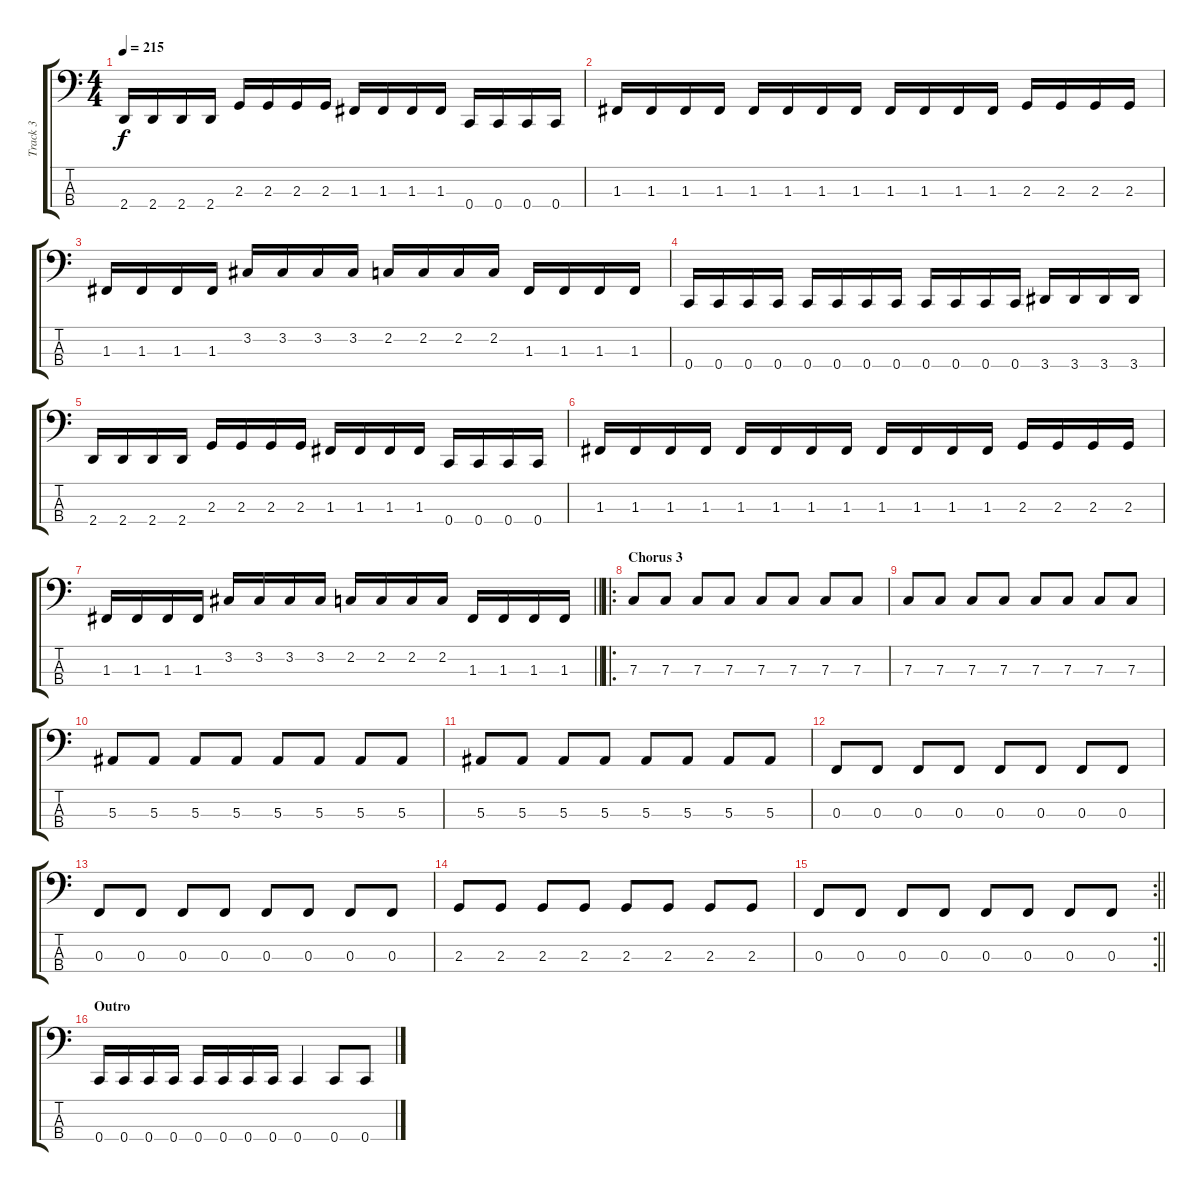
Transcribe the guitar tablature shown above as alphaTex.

\track ("Track 3" "Track 3") {instrument electricbasspick}
\staff {score tabs}
\tuning (Eb2 Bb1 F1 C1) {hide}
\ts (4 4)
\tempo 215
\clef f4
\ks c
2.4.16{dy f} 2.4.16 2.4.16 2.4.16 2.3.16 2.3.16 2.3.16 2.3.16 1.3.16 1.3.16 1.3.16 1.3.16 0.4.16 0.4.16 0.4.16 0.4.16 |
1.3.16 1.3.16 1.3.16 1.3.16 1.3.16 1.3.16 1.3.16 1.3.16 1.3.16 1.3.16 1.3.16 1.3.16 2.3.16 2.3.16 2.3.16 2.3.16 |
1.3.16 1.3.16 1.3.16 1.3.16 3.2.16 3.2.16 3.2.16 3.2.16 2.2.16 2.2.16 2.2.16 2.2.16 1.3.16 1.3.16 1.3.16 1.3.16 |
0.4.16 0.4.16 0.4.16 0.4.16 0.4.16 0.4.16 0.4.16 0.4.16 0.4.16 0.4.16 0.4.16 0.4.16 3.4.16 3.4.16 3.4.16 3.4.16 |
2.4.16 2.4.16 2.4.16 2.4.16 2.3.16 2.3.16 2.3.16 2.3.16 1.3.16 1.3.16 1.3.16 1.3.16 0.4.16 0.4.16 0.4.16 0.4.16 |
1.3.16 1.3.16 1.3.16 1.3.16 1.3.16 1.3.16 1.3.16 1.3.16 1.3.16 1.3.16 1.3.16 1.3.16 2.3.16 2.3.16 2.3.16 2.3.16 |
\barLineRight lightlight
1.3.16 1.3.16 1.3.16 1.3.16 3.2.16 3.2.16 3.2.16 3.2.16 2.2.16 2.2.16 2.2.16 2.2.16 1.3.16 1.3.16 1.3.16 1.3.16 |
\ro
\section ("" "Chorus 3")
7.3.8 7.3.8 7.3.8 7.3.8 7.3.8 7.3.8 7.3.8 7.3.8 |
7.3.8 7.3.8 7.3.8 7.3.8 7.3.8 7.3.8 7.3.8 7.3.8 |
5.3.8 5.3.8 5.3.8 5.3.8 5.3.8 5.3.8 5.3.8 5.3.8 |
5.3.8 5.3.8 5.3.8 5.3.8 5.3.8 5.3.8 5.3.8 5.3.8 |
0.3.8 0.3.8 0.3.8 0.3.8 0.3.8 0.3.8 0.3.8 0.3.8 |
0.3.8 0.3.8 0.3.8 0.3.8 0.3.8 0.3.8 0.3.8 0.3.8 |
2.3.8 2.3.8 2.3.8 2.3.8 2.3.8 2.3.8 2.3.8 2.3.8 |
\rc 2
\barLineRight lightlight
0.3.8 0.3.8 0.3.8 0.3.8 0.3.8 0.3.8 0.3.8 0.3.8 |
\section ("" "Outro")
0.4.16 0.4.16 0.4.16 0.4.16 0.4.16 0.4.16 0.4.16 0.4.16 0.4.4 0.4.8 0.4.8
